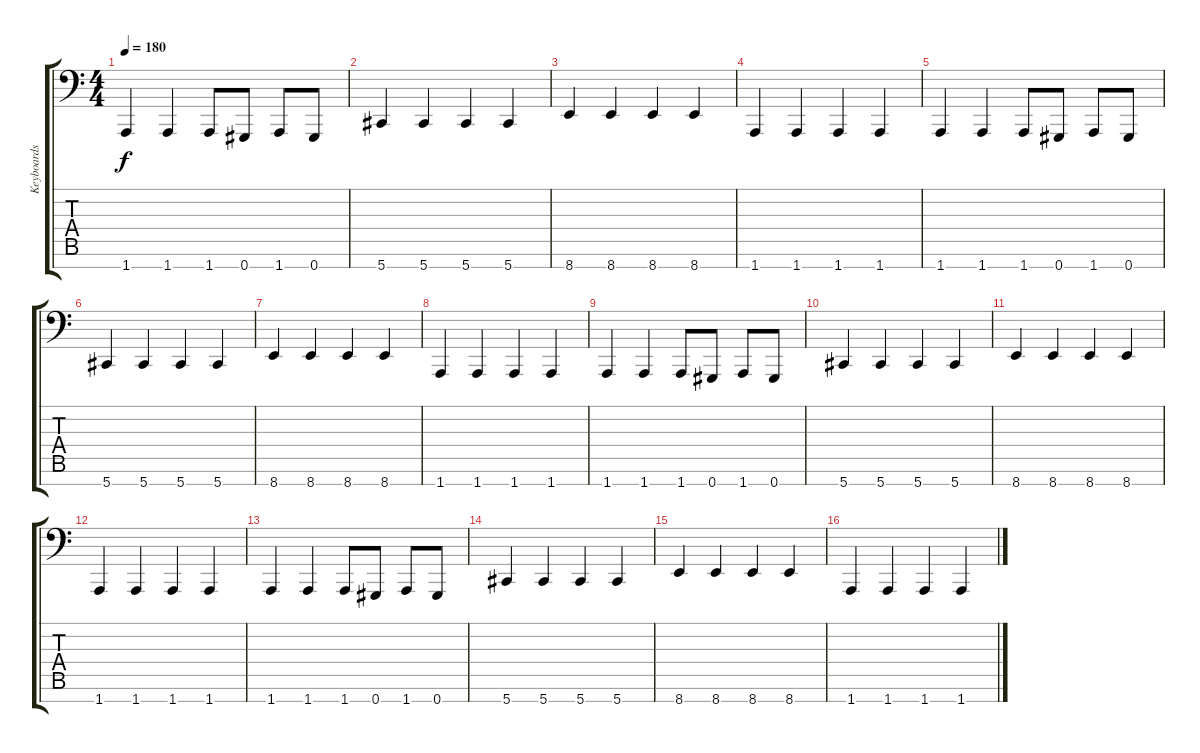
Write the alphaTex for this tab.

\track ("Keyboards II (Bass)" "Keyboards ") {instrument lead1square}
\staff {score tabs}
\tuning (Db4 Ab3 E3 B2 Gb2 Db2 Ab1) {hide}
\ts (4 4)
\tempo 180
\clef f4
\ks c
1.7.4{dy f} 1.7.4 1.7.8 0.7.8 1.7.8 0.7.8 |
5.7.4 5.7.4 5.7.4 5.7.4 |
8.7.4 8.7.4 8.7.4 8.7.4 |
1.7.4 1.7.4 1.7.4 1.7.4 |
1.7.4 1.7.4 1.7.8 0.7.8 1.7.8 0.7.8 |
5.7.4 5.7.4 5.7.4 5.7.4 |
8.7.4 8.7.4 8.7.4 8.7.4 |
1.7.4 1.7.4 1.7.4 1.7.4 |
1.7.4 1.7.4 1.7.8 0.7.8 1.7.8 0.7.8 |
5.7.4 5.7.4 5.7.4 5.7.4 |
8.7.4 8.7.4 8.7.4 8.7.4 |
1.7.4 1.7.4 1.7.4 1.7.4 |
1.7.4 1.7.4 1.7.8 0.7.8 1.7.8 0.7.8 |
5.7.4 5.7.4 5.7.4 5.7.4 |
8.7.4 8.7.4 8.7.4 8.7.4 |
1.7.4 1.7.4 1.7.4 1.7.4
